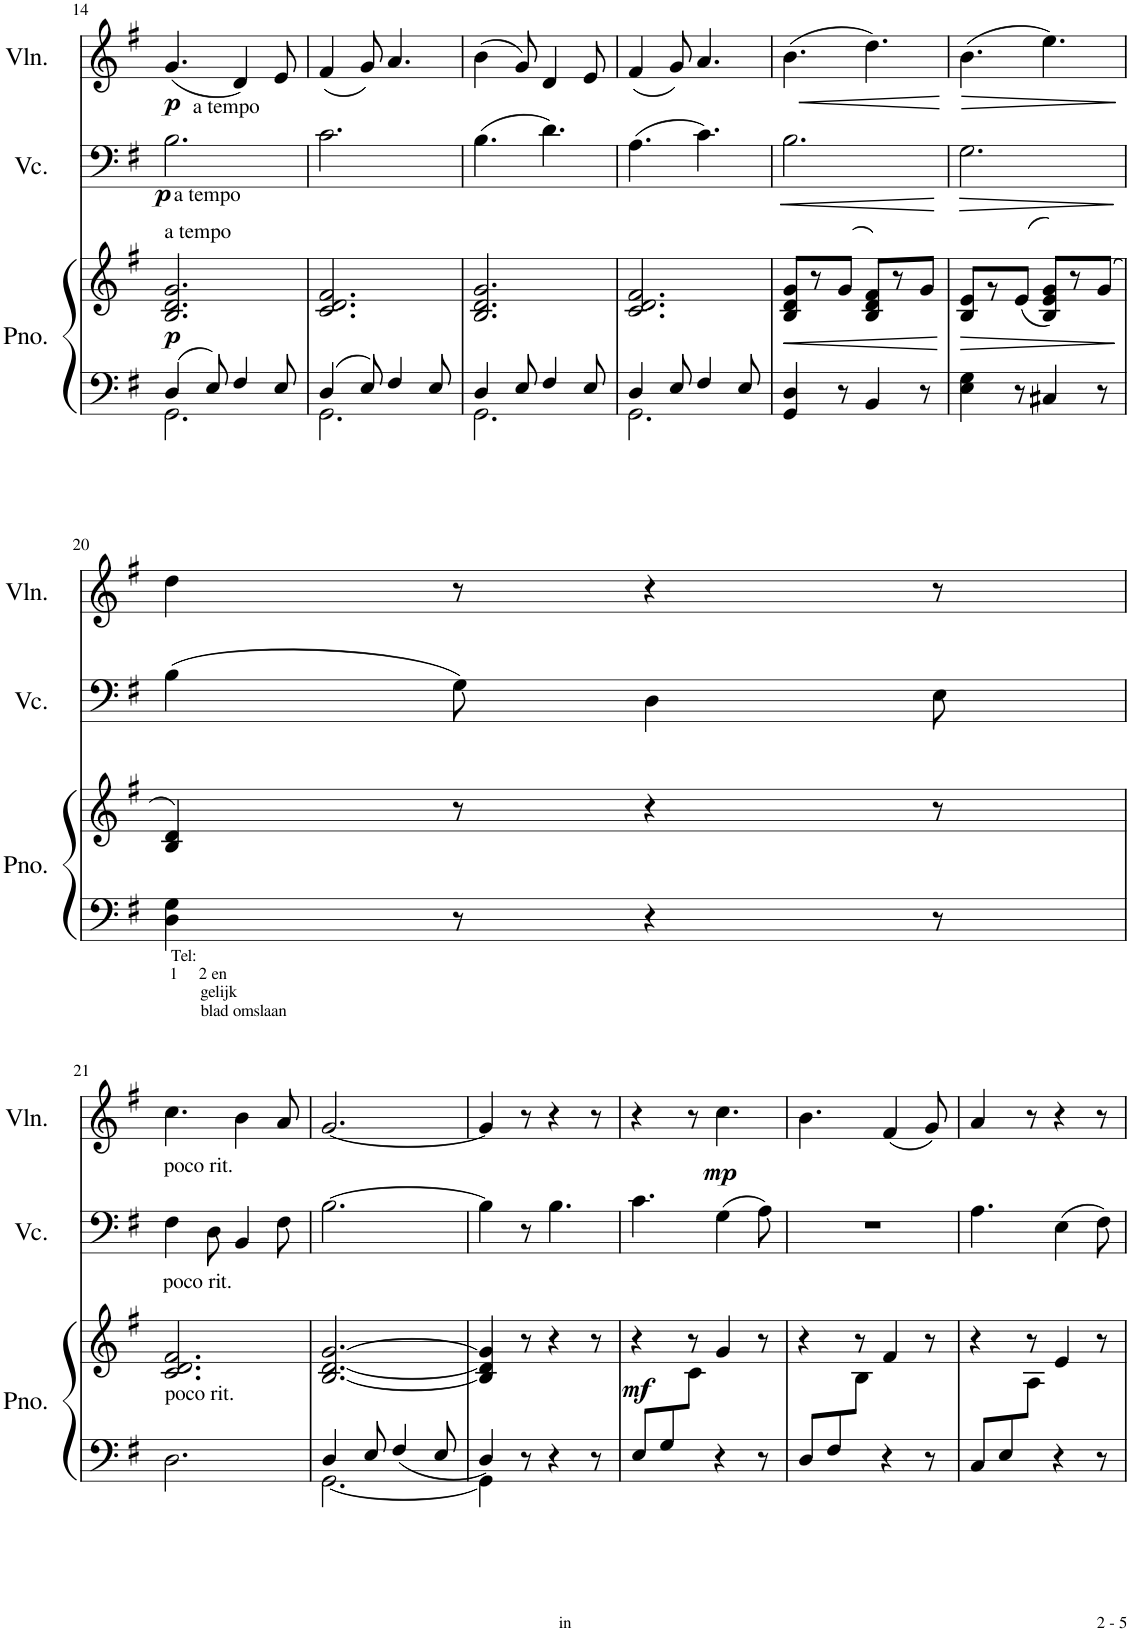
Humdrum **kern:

**kern	**kern	**dynam	**kern	**dynam	**kern	**dynam
*part3	*part3	*part3	*part2	*part2	*part1	*part1
*staff4	*staff3	*staff3/4	*staff2	*staff2	*staff1	*staff1
*I"Piano	*	*	*I"Violoncello	*	*I"Violin	*
*I'Pno.	*	*	*I'Vc.	*	*I'Vln.	*
!!LO:PB:g=z
*clefF4	*clefG2	*	*clefF4	*	*clefG2	*
*k[f#]	*k[f#]	*	*k[f#]	*	*k[f#]	*
*M6/8	*M6/8	*	*M6/8	*	*M6/8	*
=14	=14	=14	=14	=14	=14	=14
*^	*	*	*	*	*	*
!	!	!	!	!	!	!LO:TX:b:t=a tempo	!
!	!	!	!	!LO:TX:b:t=a tempo	!	!	!
!	!	!LO:TX:a:t=a tempo	!	!	!	!	!
!	!	!	!LO:DY:b	!	!LO:DY:b	!	!LO:DY:b
4D/	2.GG\	2.B/ 2.d/ 2.g/	p	2.B\	p	(4.g/	p
8E/	.	.	.	.	.	.	.
4F#/	.	.	.	.	.	4d/)	.
8E/	.	.	.	.	.	8e/	.
=15	=15	=15	=15	=15	=15	=15	=15
4D/	2.GG\	2.c/ 2.d/ 2.f#/	.	2.c\	.	(4f#/	.
8E/	.	.	.	.	.	8g/)	.
4F#/	.	.	.	.	.	4.a/	.
8E/	.	.	.	.	.	.	.
=16	=16	=16	=16	=16	=16	=16	=16
4D/	2.GG\	2.B/ 2.d/ 2.g/	.	(4.B\	.	(4b\	.
8E/	.	.	.	.	.	8g/)	.
4F#/	.	.	.	4.d\)	.	4d/	.
8E/	.	.	.	.	.	8e/	.
=17	=17	=17	=17	=17	=17	=17	=17
4D/	2.GG\	2.c/ 2.d/ 2.f#/	.	(4.A\	.	(4f#/	.
8E/	.	.	.	.	.	8g/)	.
4F#/	.	.	.	4.c\)	.	4.a/	.
8E/	.	.	.	.	.	.	.
*v	*v	*	*	*	*	*	*
=18	=18	=18	=18	=18	=18	=18
!	!	!LO:HP:b	!	!LO:HP:b	!	!
4GG/ 4D/	8B/ 8d/ 8g/L	<	2.B\	<	(4.b\	.
.	8r	.	.	.	.	.
8r	(>8g/J	.	.	.	.	.
!	!	!	!	!	!	!LO:HP:b
4BB/	8B/ 8d/ 8f#/L)	.	.	.	4.dd\)	<
.	8r	.	.	.	.	.
8r	8g/J	.	.	.	.	.
.	.	[	.	[	.	[
=19	=19	=19	=19	=19	=19	=19
!	!	!LO:HP:b	!	!LO:HP:b	!	!LO:HP:b
4E\ 4G\	8B/ 8e/L	>	2.G\	>	(4.b\	>
.	8r	.	.	.	.	.
8r	(>(8e/J	.	.	.	.	.
4C#X/	8B/ 8e/ 8g/L))	.	.	.	4.ee\)	.
.	8r	.	.	.	.	.
8r	(>8g/J	.	.	.	.	.
.	.	]	.	]	.	]
!!LO:LB:g=z
=20	=20	=20	=20	=20	=20	=20
!LO:TX:b:t=Tel&colon;	!	!	!	!	!	!
!LO:TX:b:t=1     2 en	!	!	!	!	!	!
!LO:TX:b:t=gelijk	!	!	!	!	!	!
!LO:TX:b:t=blad omslaan	!	!	!	!	!	!
4D\ 4G\	4B/ 4d/)	.	(4B\	.	4dd\	.
8r	8r	.	8G\)	.	8r	.
4r	4r	.	4D\	.	4r	.
8r	8r	.	8E\	.	8r	.
!!LO:LB:g=z
=21	=21	=21	=21	=21	=21	=21
!	!	!	!	!	!LO:TX:b:t=poco rit.	!
!	!	!	!LO:TX:b:t=poco rit.	!	!	!
!	!LO:TX:b:t=poco rit.	!	!	!	!	!
2.D\	2.c/ 2.d/ 2.f#/	.	4F#\	.	4.cc\	.
.	.	.	8D\	.	.	.
.	.	.	4BB/	.	4b\	.
.	.	.	8F#\	.	8a/	.
=22	=22	=22	=22	=22	=22	=22
*^	*	*	*	*	*	*
4D/	[2.GG\	[2.B/ [2.d/ [2.g/	.	[2.B\	.	[2.g/	.
8E/	.	.	.	.	.	.	.
4F#/	.	.	.	.	.	.	.
8E/	.	.	.	.	.	.	.
=23	=23	=23	=23	=23	=23	=23	=23
4GG\]	4D/	4B/] 4d/] 4g/]	.	4B\]	.	4g/]	.
8r	2ryy	8r	.	8r	.	8r	.
4r	.	4r	.	4.B\	.	4r	.
8r	.	8r	.	.	.	8r	.
*v	*v	*	*	*	*	*	*
=24	=24	=24	=24	=24	=24	=24
*	*^	*	*	*	*	*
!	!	!	!LO:DY:a=2	!	!	!	!
8E/L	4r	4ryy	mf	4.c\	.	4r	.
8G/	.	.	.	.	.	.	.
8ryy	8r	8c\J	.	.	.	8r	.
!	!	!	!	!	!	!	!LO:DY:b
4r	4g/	4.ryy	.	(4G\	.	4.cc\	mp
8r	8r	.	.	8A\)	.	.	.
=25	=25	=25	=25	=25	=25	=25	=25
8D/L	4r	4ryy	.	2.r	.	4.b\	.
8F#/	.	.	.	.	.	.	.
8ryy	8r	8B\J	.	.	.	.	.
4r	4f#/	4.ryy	.	.	.	(4f#/	.
8r	8r	.	.	.	.	8g/)	.
=26	=26	=26	=26	=26	=26	=26	=26
8C/L	4r	4ryy	.	4.A\	.	4a/	.
8E/	.	.	.	.	.	.	.
8ryy	8r	8A\J	.	.	.	8r	.
4r	4e/	4.ryy	.	(4E\	.	4r	.
8r	8r	.	.	8F#\)	.	8r	.
*	*v	*v	*	*	*	*	*
=	=	=	=	=	=	=
*-	*-	*-	*-	*-	*-	*-
